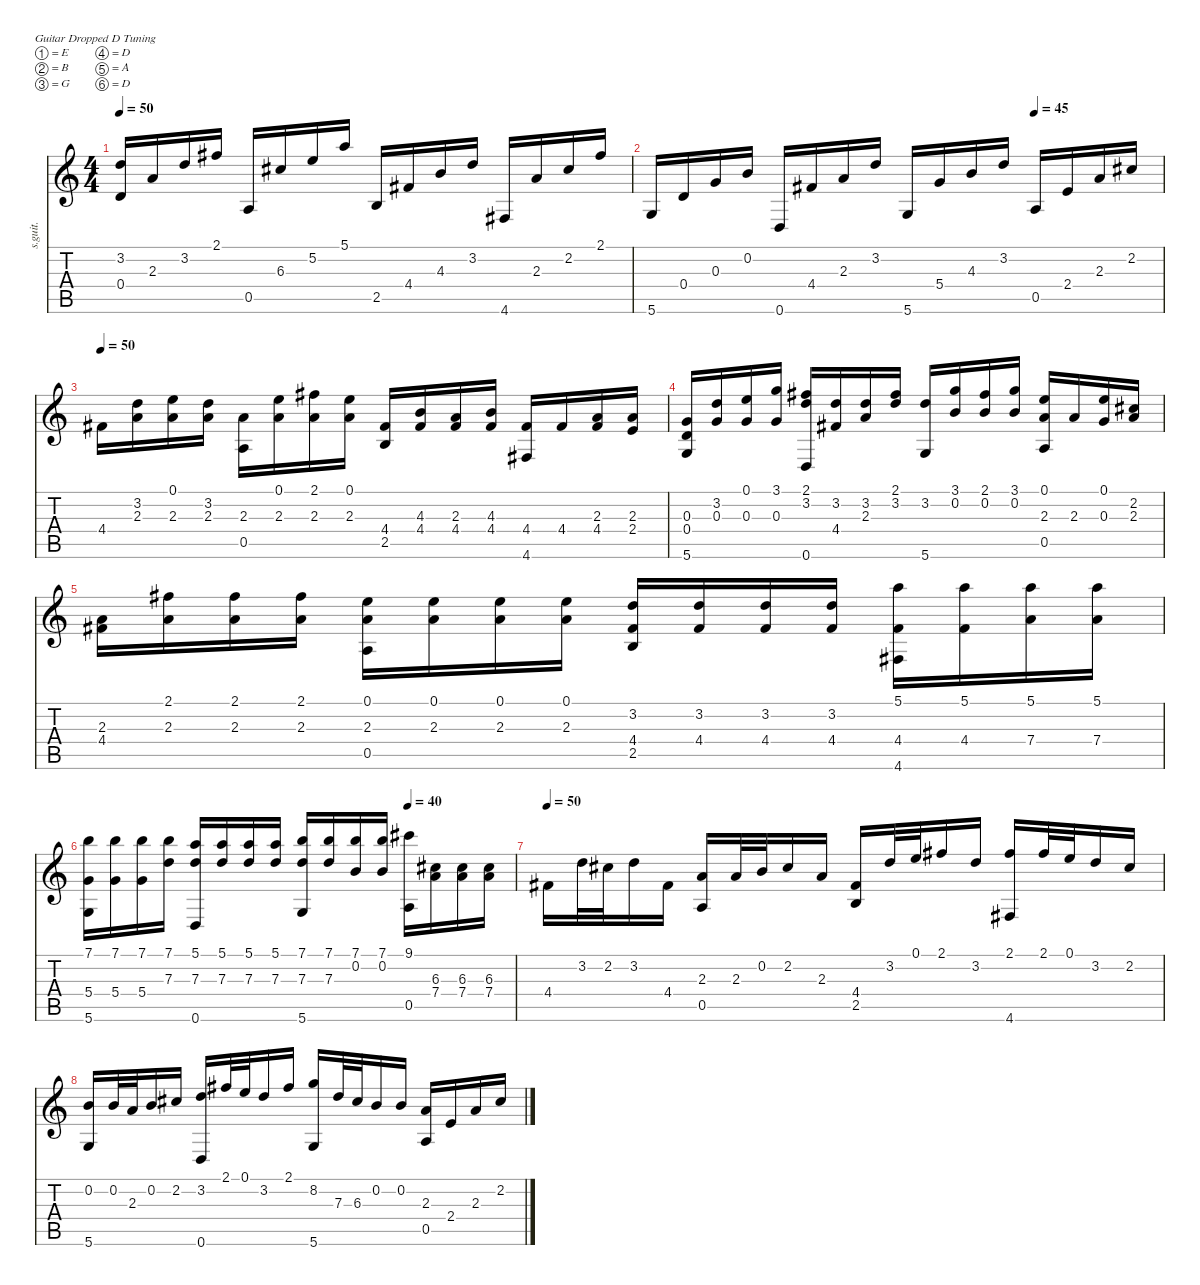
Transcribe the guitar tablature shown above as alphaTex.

\defaultSystemsLayout 4
\hideDynamics
\bracketExtendMode nobrackets
\track ("Guitar 1" "s.guit.") {instrument acousticguitarsteel}
\staff {score tabs}
\tuning (E4 B3 G3 D3 A2 D2)
\ts (4 4)
\tempo 50
\clef g2
\ks c
(3.2 0.4).16{dy f beam Up} 2.3.16{beam Up} 3.2.16{beam Up} 2.1{acc #}.16{beam Up} 0.5.16{dy fff beam Up} 6.3{acc #}.16{dy f beam Up} 5.2.16{beam Up} 5.1.16{beam Up} 2.5.16{dy fff beam Up} 4.4{acc #}.16{dy f beam Up} 4.3.16{beam Up} 3.2.16{beam Up} 4.6{acc #}.16{dy fff beam Up} 2.3.16{dy f beam Up} 2.2{acc #}.16{beam Up} 2.1{acc #}.16{beam Up} |
\tempo (45 0.75)
5.6.16{dy fff beam Up} 0.4.16{dy f beam Up} 0.3.16{beam Up} 0.2.16{beam Up} 0.6.16{beam Up} 4.4{acc #}.16{beam Up} 2.3.16{beam Up} 3.2.16{beam Up} 5.6.16{dy fff beam Up} 5.4.16{dy f beam Up} 4.3.16{beam Up} 3.2.16{beam Up} 0.5.16{dy fff beam Up} 2.4.16{dy f beam Up} 2.3.16{beam Up} 2.2{acc #}.16{beam Up} |
\tempo 50
4.4{acc #}.16{beam Down} (3.2 2.3).16{beam Down} (0.1 2.3).16{beam Down} (3.2 2.3).16{beam Down} (2.3 0.5).16{beam Down} (0.1 2.3).16{beam Down} (2.1{acc #} 2.3).16{beam Down} (0.1 2.3).16{beam Down} (4.4{acc #} 2.5).16{beam Up} (4.3 4.4{acc #}).16{beam Up} (2.3 4.4{acc #}).16{beam Up} (4.3 4.4{acc #}).16{beam Up} (4.4{acc #} 4.6{acc #}).16{beam Up} 4.4{acc #}.16{beam Up} (2.3 4.4{acc #}).16{beam Up} (2.3 2.4).16{beam Up} |
(0.3 0.4 5.6).16{beam Up} (3.2 0.3).16{beam Up} (0.1 0.3).16{beam Up} (3.1 0.3).16{beam Up} (2.1{acc #} 3.2 0.6).16{beam Up} (3.2 4.4{acc #}).16{beam Up} (3.2 2.3).16{beam Up} (2.1{acc #} 3.2).16{beam Up} (3.2 5.6).16{beam Up} (3.1 0.2).16{beam Up} (2.1{acc #} 0.2).16{beam Up} (3.1 0.2).16{beam Up} (0.1 2.3 0.5).16{beam Up} 2.3.16{beam Up} (0.1 0.3).16{beam Up} (2.2{acc #} 2.3).16{beam Up} |
(2.3 4.4{acc #}).16{beam Down} (2.1{acc #} 2.3).16{beam Down} (2.1{acc #} 2.3).16{beam Down} (2.1{acc #} 2.3).16{beam Down} (0.1 2.3 0.5).16{beam Down} (0.1 2.3).16{beam Down} (0.1 2.3).16{beam Down} (0.1 2.3).16{beam Down} (3.2 4.4{acc #} 2.5).16{beam Up} (3.2 4.4{acc #}).16{beam Up} (3.2 4.4{acc #}).16{beam Up} (3.2 4.4{acc #}).16{beam Up} (5.1 4.4{acc #} 4.6{acc #}).16{beam Down} (5.1 4.4{acc #}).16{beam Down} (5.1 7.4).16{beam Down} (5.1 7.4).16{beam Down} |
\tempo (40 0.75)
(7.1 5.4 5.6).16{beam Down} (7.1 5.4).16{beam Down} (7.1 5.4).16{beam Down} (7.1 7.3).16{beam Down} (5.1 7.3 0.6).16{beam Up} (5.1 7.3).16{beam Up} (5.1 7.3).16{beam Up} (5.1 7.3).16{beam Up} (7.1 7.3 5.6).16{beam Up} (7.1 7.3).16{beam Up} (7.1 0.2).16{beam Up} (7.1 0.2).16{beam Up} (9.1{acc #} 0.5).16{beam Down} (6.3{acc #} 7.4).16{beam Down} (6.3{acc #} 7.4).16{beam Down} (6.3{acc #} 7.4).16{beam Down} |
\tempo 50
4.4{acc #}.16{beam Down} 3.2.32{beam Down} 2.2{acc #}.32{beam Down} 3.2.16{beam Down} 4.4{acc #}.16{beam Down} (2.3 0.5).16{beam Up} 2.3.32{beam Up} 0.2.32{beam Up} 2.2{acc #}.16{beam Up} 2.3.16{beam Up} (4.4{acc #} 2.5).16{beam Up} 3.2.32{beam Up} 0.1.32{beam Up} 2.1{acc #}.16{beam Up} 3.2.16{beam Up} (2.1{acc #} 4.6{acc #}).16{beam Up} 2.1{acc #}.32{beam Up} 0.1.32{beam Up} 3.2.16{beam Up} 2.2{acc #}.16{beam Up} |
(0.2 5.6).16{beam Up} 0.2.32{beam Up} 2.3.32{beam Up} 0.2.16{beam Up} 2.2{acc #}.16{beam Up} (3.2 0.6).16{beam Up} 2.1{acc #}.32{beam Up} 0.1.32{beam Up} 3.2.16{beam Up} 2.1{acc #}.16{beam Up} (8.2 5.6).16{beam Up} 7.3.32{beam Up} 6.3{acc #}.32{beam Up} 0.2.16{beam Up} 0.2.16{beam Up} (2.3 0.5).16{beam Up} 2.4.16{beam Up} 2.3.16{beam Up} 2.2{acc #}.16{beam Up}
